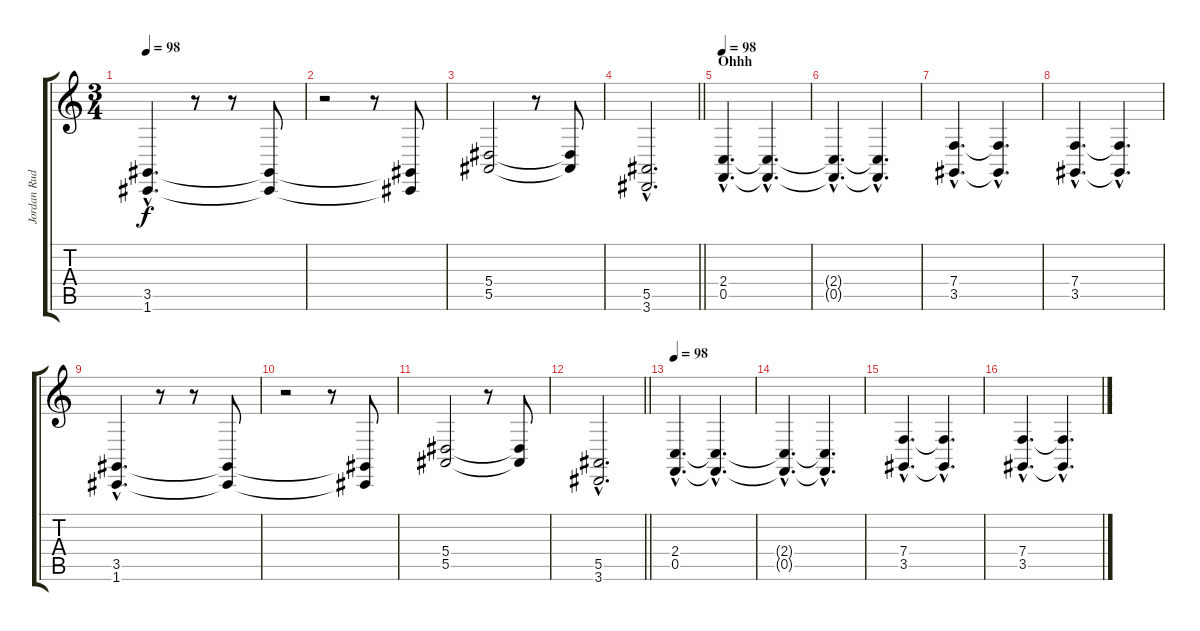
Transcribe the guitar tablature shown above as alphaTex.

\track ("Jordan Rudess L" "Jordan Rud") {instrument acousticgrandpiano}
\staff {score tabs}
\tuning (C4 G3 Eb3 Bb2 F2 C2) {hide}
\ts (3 4)
\tempo 98
\clef g2
\ks c
(3.5{hac} 1.6{hac}).4{d dy f} r.8 r.8 (3.5{t} 1.6{t}).8 |
r.2 r.8 (3.5{t} 1.6{t}).8 |
(5.4 5.5).2 r.8 (5.4{t} 5.5{t}).8 |
\barLineRight lightlight
(5.5{hac} 3.6{hac}).2{d} |
\section ("" "Ohhh")
\tempo 98
(2.4{hac} 0.5{hac}).4{d volume 15 balance 4 instrument acousticgrandpiano} (2.4{hac t} 0.5{hac t}).4{d} |
(2.4{hac t} 0.5{hac t}).4{d} (2.4{hac t} 0.5{hac t}).4{d} |
(7.4{hac} 3.5{hac}).4{d} (7.4{hac t} 3.5{hac t}).4{d} |
(7.4{hac} 3.5{hac}).4{d} (7.4{hac t} 3.5{hac t}).4{d} |
(3.5{hac} 1.6{hac}).4{d} r.8 r.8 (3.5{t} 1.6{t}).8 |
r.2 r.8 (3.5{t} 1.6{t}).8 |
(5.4 5.5).2 r.8 (5.4{t} 5.5{t}).8 |
\barLineRight lightlight
(5.5{hac} 3.6{hac}).2{d} |
\tempo 98
(2.4{hac} 0.5{hac}).4{d volume 15 balance 4 instrument acousticgrandpiano} (2.4{hac t} 0.5{hac t}).4{d} |
(2.4{hac t} 0.5{hac t}).4{d} (2.4{hac t} 0.5{hac t}).4{d} |
(7.4{hac} 3.5{hac}).4{d} (7.4{hac t} 3.5{hac t}).4{d} |
(7.4{hac} 3.5{hac}).4{d} (7.4{hac t} 3.5{hac t}).4{d}
